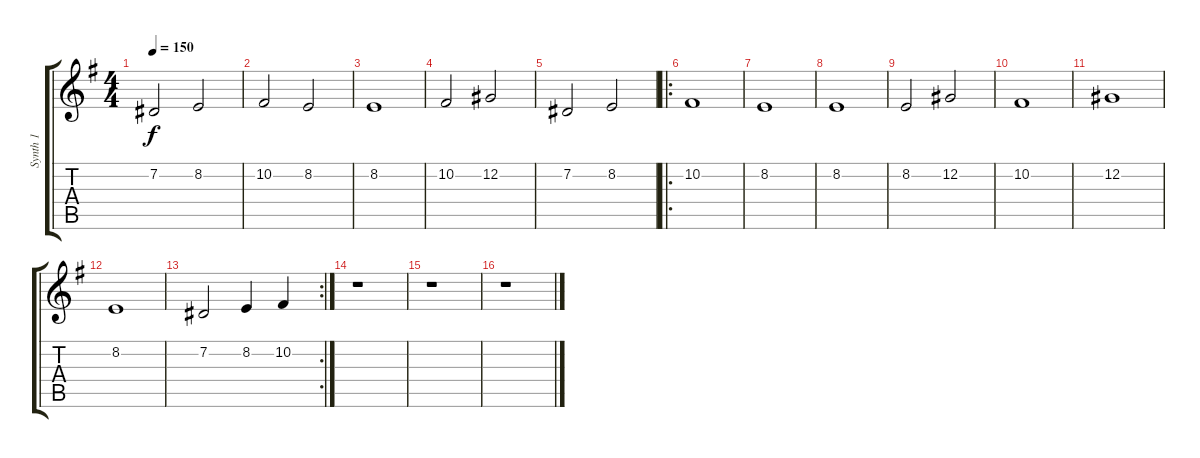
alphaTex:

\track ("Synth 1" "Synth 1") {instrument choiraahs}
\staff {score tabs}
\tuning (Db4 Ab3 E3 B2 Gb2 Db2) {hide}
\ts (4 4)
\tempo 150
\clef g2
\ks g
7.2.2{dy f} 8.2.2 |
10.2.2 8.2.2 |
8.2.1 |
10.2.2 12.2.2 |
7.2.2 8.2.2 |
\ro
10.2.1 |
8.2.1 |
8.2.1 |
8.2.2 12.2.2 |
10.2.1 |
12.2.1 |
8.2.1 |
\rc 2
7.2.2 8.2.4 10.2.4 |
r.1 |
r.1 |
r.1
